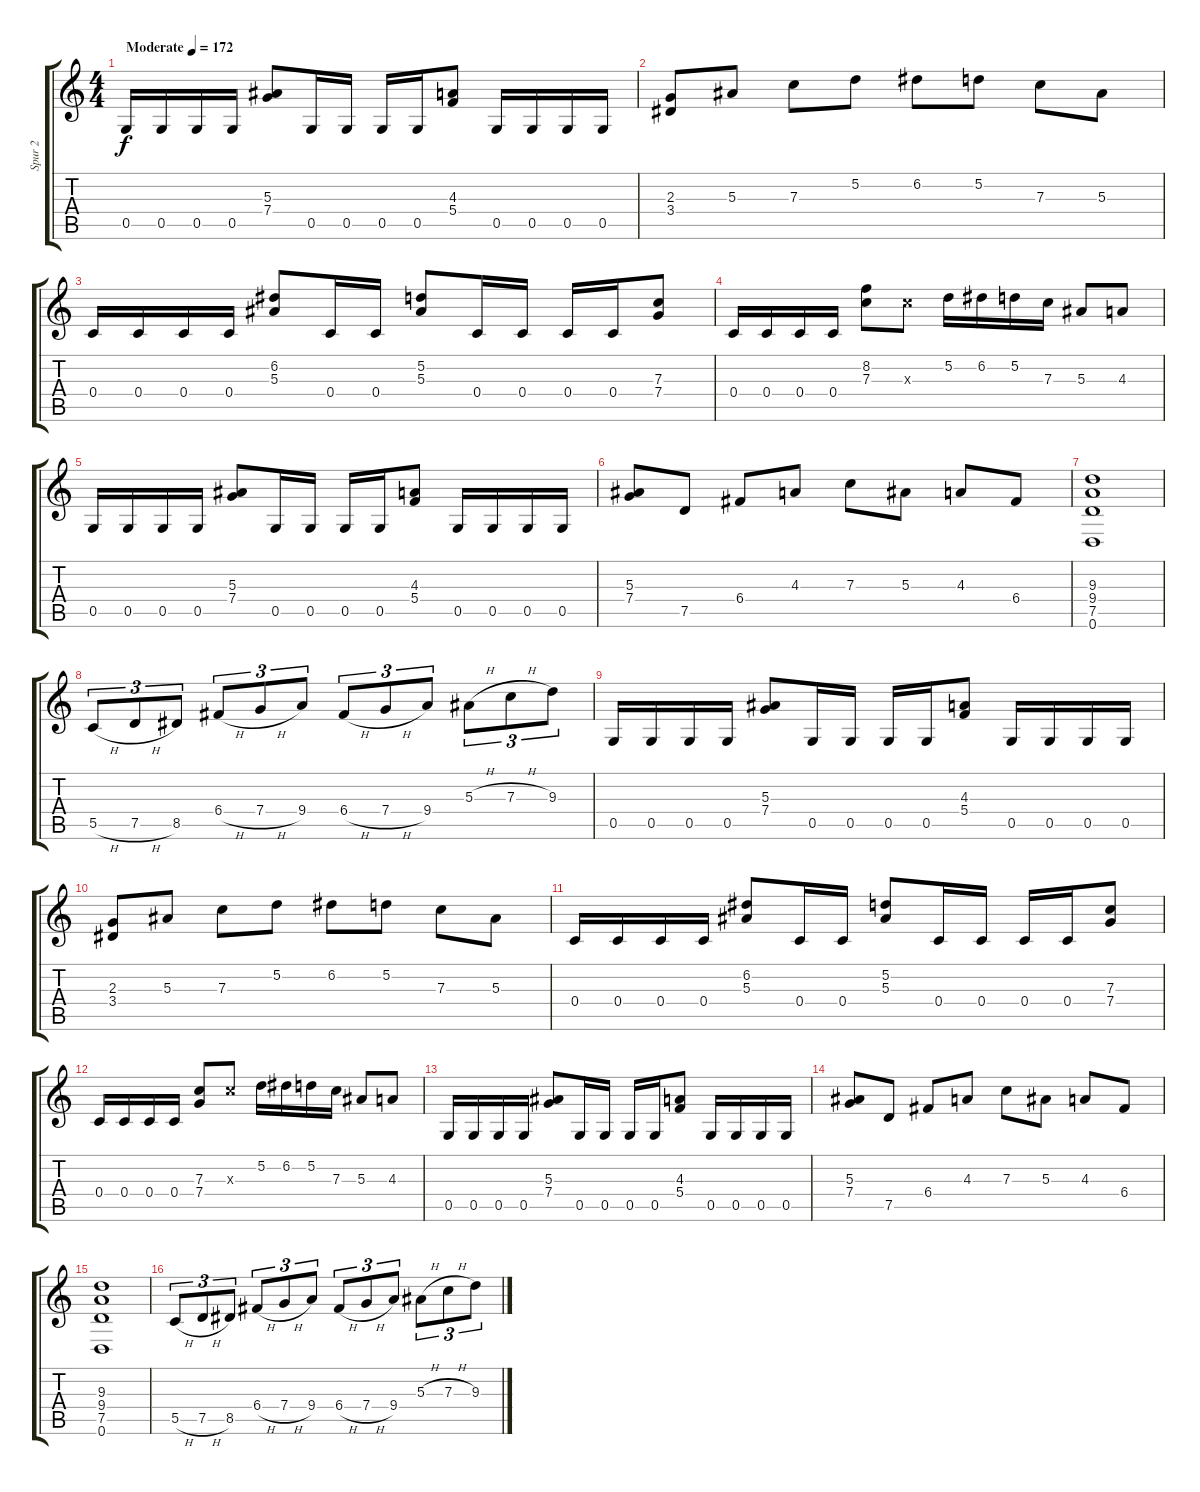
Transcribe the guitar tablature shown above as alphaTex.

\track ("Spur 2" "Spur 2") {instrument distortionguitar}
\staff {score tabs}
\tuning (D4 A3 F3 C3 G2 D2) {hide}
\ts (4 4)
\tempo (172 "Moderate")
\clef g2
\ks c
0.5.16{dy f instrument distortionguitar} 0.5.16 0.5.16 0.5.16 (5.3 7.4).8 0.5.16 0.5.16 0.5.16 0.5.16 (4.3 5.4).8 0.5.16 0.5.16 0.5.16 0.5.16 |
(2.3 3.4).8 5.3.8 7.3.8 5.2.8 6.2.8 5.2.8 7.3.8 5.3.8 |
0.4.16 0.4.16 0.4.16 0.4.16 (6.2 5.3).8 0.4.16 0.4.16 (5.2 5.3).8 0.4.16 0.4.16 0.4.16 0.4.16 (7.3 7.4).8 |
0.4.16 0.4.16 0.4.16 0.4.16 (8.2 7.3).8 7.3{x}.8 5.2.16 6.2.16 5.2.16 7.3.16 5.3.8 4.3.8 |
0.5.16 0.5.16 0.5.16 0.5.16 (5.3 7.4).8 0.5.16 0.5.16 0.5.16 0.5.16 (4.3 5.4).8 0.5.16 0.5.16 0.5.16 0.5.16 |
(5.3 7.4).8 7.5.8 6.4.8 4.3.8 7.3.8 5.3.8 4.3.8 6.4.8 |
(9.3 9.4 7.5 0.6).1 |
5.5{h}.8{tu (3 2)} 7.5{h}.8{tu (3 2)} 8.5.8{tu (3 2)} 6.4{h}.8{tu (3 2)} 7.4{h}.8{tu (3 2)} 9.4.8{tu (3 2)} 6.4{h}.8{tu (3 2)} 7.4{h}.8{tu (3 2)} 9.4.8{tu (3 2)} 5.3{h}.8{tu (3 2)} 7.3{h}.8{tu (3 2)} 9.3.8{tu (3 2)} |
0.5.16 0.5.16 0.5.16 0.5.16 (5.3 7.4).8 0.5.16 0.5.16 0.5.16 0.5.16 (4.3 5.4).8 0.5.16 0.5.16 0.5.16 0.5.16 |
(2.3 3.4).8 5.3.8 7.3.8 5.2.8 6.2.8 5.2.8 7.3.8 5.3.8 |
0.4.16 0.4.16 0.4.16 0.4.16 (6.2 5.3).8 0.4.16 0.4.16 (5.2 5.3).8 0.4.16 0.4.16 0.4.16 0.4.16 (7.3 7.4).8 |
0.4.16 0.4.16 0.4.16 0.4.16 (7.3 7.4).8 7.3{x}.8 5.2.16 6.2.16 5.2.16 7.3.16 5.3.8 4.3.8 |
0.5.16 0.5.16 0.5.16 0.5.16 (5.3 7.4).8 0.5.16 0.5.16 0.5.16 0.5.16 (4.3 5.4).8 0.5.16 0.5.16 0.5.16 0.5.16 |
(5.3 7.4).8 7.5.8 6.4.8 4.3.8 7.3.8 5.3.8 4.3.8 6.4.8 |
(9.3 9.4 7.5 0.6).1 |
5.5{h}.8{tu (3 2)} 7.5{h}.8{tu (3 2)} 8.5.8{tu (3 2)} 6.4{h}.8{tu (3 2)} 7.4{h}.8{tu (3 2)} 9.4.8{tu (3 2)} 6.4{h}.8{tu (3 2)} 7.4{h}.8{tu (3 2)} 9.4.8{tu (3 2)} 5.3{h}.8{tu (3 2)} 7.3{h}.8{tu (3 2)} 9.3.8{tu (3 2)}
